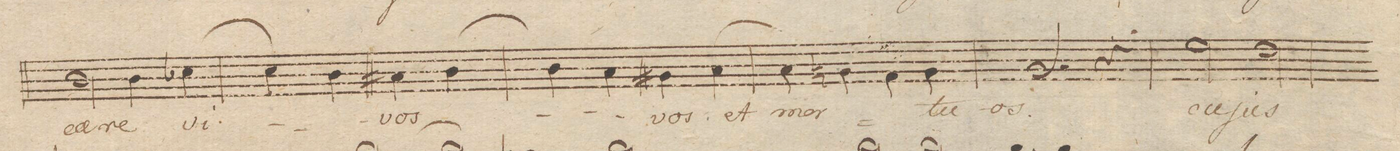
**kern	**text	**dynam
*I"Tenore Solo	*	*
*clefC4	*	*
*k[]	*	*
*met(c|)	*	*
*M2/2	*	*
2A\	-ca-	.
4A\	-re	.
[4B-X\	vi-	.
=150	=150	=150
4B-\]	.	.
4A\	.	.
4G#X/	-cos-	.
[4A\	.	.
=151	=151	=151
4A\]	.	.
4G/	.	.
4F#X/	-vos	.
[4G/	et	.
=152	=152	=152
4G/]	mor-	.
4Fn/	.	.
4E/	.	.
4F/	-tu-	.
=153	=153	=153
2.F/	-os.	.
4r	.	.
=154	=154	=154
2d\	cu-	.
2c\	-jus	.
=155	=155	=155
*-	*-	*-
